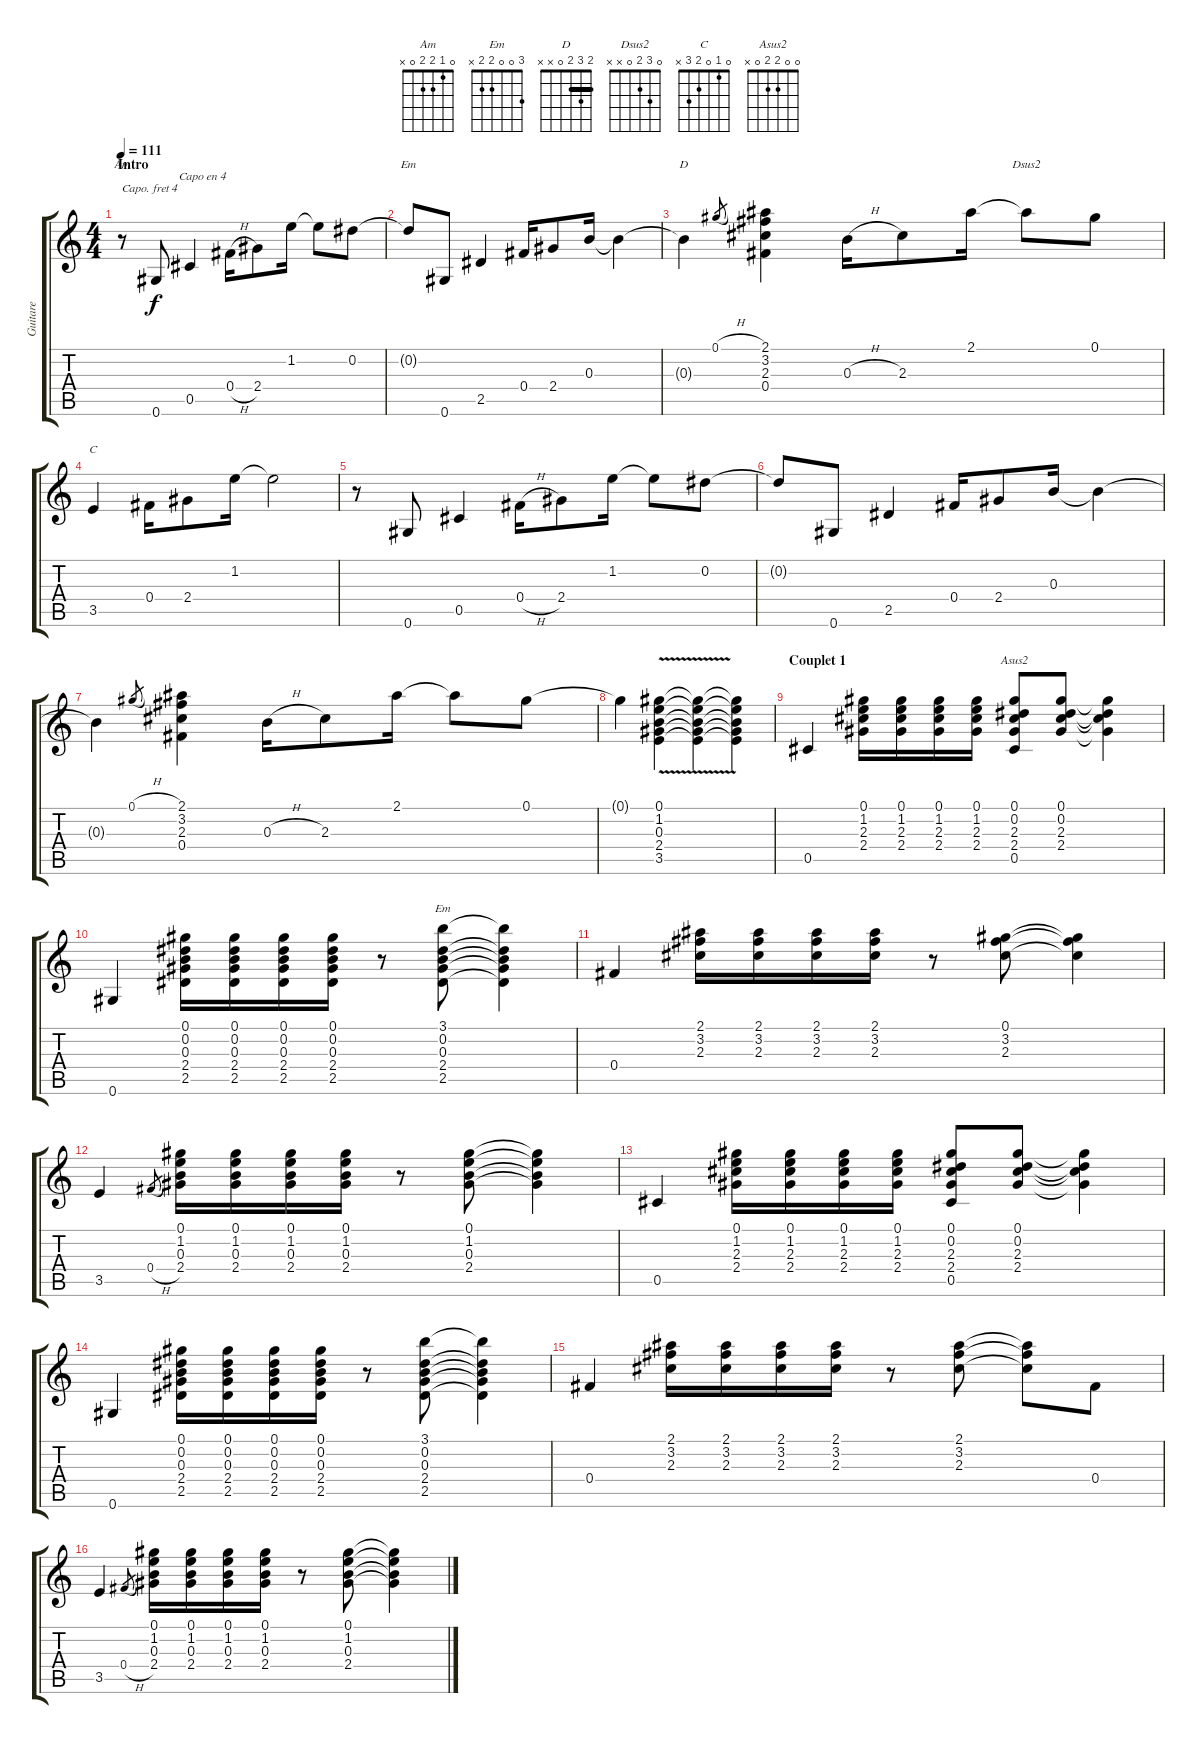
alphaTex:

\track ("Guitare" "Guitare") {instrument electricguitarjazz}
\staff {score tabs}
\capo 4
\tuning (E4 B3 G3 D3 A2 E2) {hide}
\chord ("Am" 0 1 2 2 0 x)
\chord ("Em" 0 0 0 2 2 0)
\chord ("D" 2 3 2 0 x x) {barre 2}
\chord ("Dsus2" 0 3 2 0 x x)
\chord ("C" 0 1 0 2 3 x)
\chord ("Asus2" 0 0 2 2 0 x)
\chord ("Em" 3 0 0 2 2 x)
\ts (4 4)
\section ("" "Intro")
\tempo 111
\clef g2
\ks c
r.8{ch "Am" txt "                   Capo en 4" dy f instrument electricguitarjazz} 0.6.8 0.5.4 0.4{h}.16 2.4.8 1.2.16 1.2{t}.8 0.2.8 |
0.2{t}.8{ch "Em"} 0.6.8 2.5.4 0.4.16 2.4.8 0.3.16 0.3{t}.4 |
0.3{t}.4{ch "D"} 0.1{h}.8{gr} (2.1 3.2 2.3 0.4).4 0.3{h}.16 2.3.8 2.1.16 2.1{t}.8{ch "Dsus2"} 0.1.8 |
3.5.4{ch "C"} 0.4.16 2.4.8 1.2.16 1.2{t}.2 |
r.8 0.6.8 0.5.4 0.4{h}.16 2.4.8 1.2.16 1.2{t}.8 0.2.8 |
0.2{t}.8 0.6.8 2.5.4 0.4.16 2.4.8 0.3.16 0.3{t}.4 |
0.3{t}.4 0.1{h}.8{gr} (2.1 3.2 2.3 0.4).4 0.3{h}.16 2.3.8 2.1.16 2.1{t}.8 0.1.8 |
0.1{t}.4 (0.1{v} 1.2{v} 0.3{v} 2.4{v} 3.5{v}).4 (0.1{t} 1.2{t} 0.3{t} 2.4{t} 3.5{t}).4 (0.1{t} 1.2{t} 0.3{t} 2.4{t} 3.5{t}).4 |
\section ("" "Couplet 1")
0.5.4 (0.1 1.2 2.3 2.4).16 (0.1 1.2 2.3 2.4).16 (0.1 1.2 2.3 2.4).16 (0.1 1.2 2.3 2.4).16 (0.1 0.2 2.3 2.4 0.5).8{ch "Asus2"} (0.1 0.2 2.3 2.4).8 (0.1{t} 0.2{t} 2.3{t} 2.4{t}).4 |
0.6.4 (0.1 0.2 0.3 2.4 2.5).16 (0.1 0.2 0.3 2.4 2.5).16 (0.1 0.2 0.3 2.4 2.5).16 (0.1 0.2 0.3 2.4 2.5).16 r.8 (3.1 0.2 0.3 2.4 2.5).8{ch "Em"} (3.1{t} 0.2{t} 0.3{t} 2.4{t} 2.5{t}).4 |
0.4.4 (2.1 3.2 2.3).16 (2.1 3.2 2.3).16 (2.1 3.2 2.3).16 (2.1 3.2 2.3).16 r.8 (0.1 3.2 2.3).8 (0.1{t} 3.2{t} 2.3{t}).4 |
3.5.4 0.4{h}.8{gr} (0.1 1.2 0.3 2.4).16 (0.1 1.2 0.3 2.4).16 (0.1 1.2 0.3 2.4).16 (0.1 1.2 0.3 2.4).16 r.8 (0.1 1.2 0.3 2.4).8 (0.1{t} 1.2{t} 0.3{t} 2.4{t}).4 |
0.5.4 (0.1 1.2 2.3 2.4).16 (0.1 1.2 2.3 2.4).16 (0.1 1.2 2.3 2.4).16 (0.1 1.2 2.3 2.4).16 (0.1 0.2 2.3 2.4 0.5).8 (0.1 0.2 2.3 2.4).8 (0.1{t} 0.2{t} 2.3{t} 2.4{t}).4 |
0.6.4 (0.1 0.2 0.3 2.4 2.5).16 (0.1 0.2 0.3 2.4 2.5).16 (0.1 0.2 0.3 2.4 2.5).16 (0.1 0.2 0.3 2.4 2.5).16 r.8 (3.1 0.2 0.3 2.4 2.5).8 (3.1{t} 0.2{t} 0.3{t} 2.4{t} 2.5{t}).4 |
0.4.4 (2.1 3.2 2.3).16 (2.1 3.2 2.3).16 (2.1 3.2 2.3).16 (2.1 3.2 2.3).16 r.8 (2.1 3.2 2.3).8 (2.1{t} 3.2{t} 2.3{t}).8 0.4.8 |
3.5.4 0.4{h}.8{gr} (0.1 1.2 0.3 2.4).16 (0.1 1.2 0.3 2.4).16 (0.1 1.2 0.3 2.4).16 (0.1 1.2 0.3 2.4).16 r.8 (0.1 1.2 0.3 2.4).8 (0.1{t} 1.2{t} 0.3{t} 2.4{t}).4
